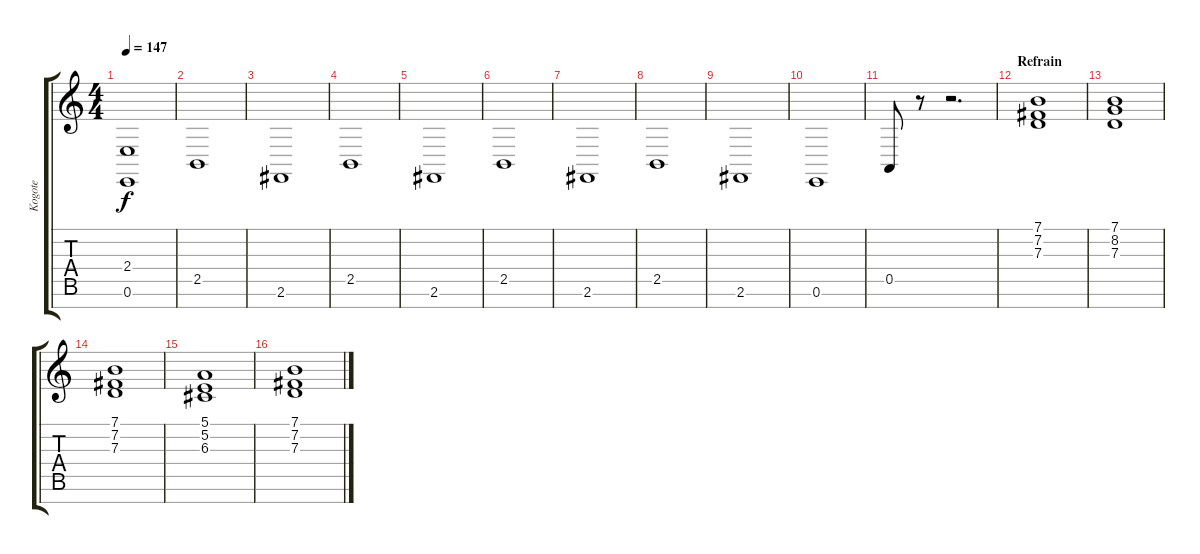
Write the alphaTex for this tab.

\track ("Kogote" "Kogote") {instrument pad2warm}
\staff {score tabs}
\tuning (E4 B3 G3 D3 A2 E2 B1) {hide}
\ts (4 4)
\tempo 147
\clef g2
\ks c
(2.4 0.6).1{dy f} |
2.5.1 |
2.6.1 |
2.5.1 |
2.6.1 |
2.5.1 |
2.6.1 |
2.5.1 |
2.6.1 |
0.6.1 |
0.5.8 r.8 r.2{d} |
\section ("" "Refrain")
(7.1 7.2 7.3).1 |
(7.1 8.2 7.3).1 |
(7.1 7.2 7.3).1 |
(5.1 5.2 6.3).1 |
(7.1 7.2 7.3).1
